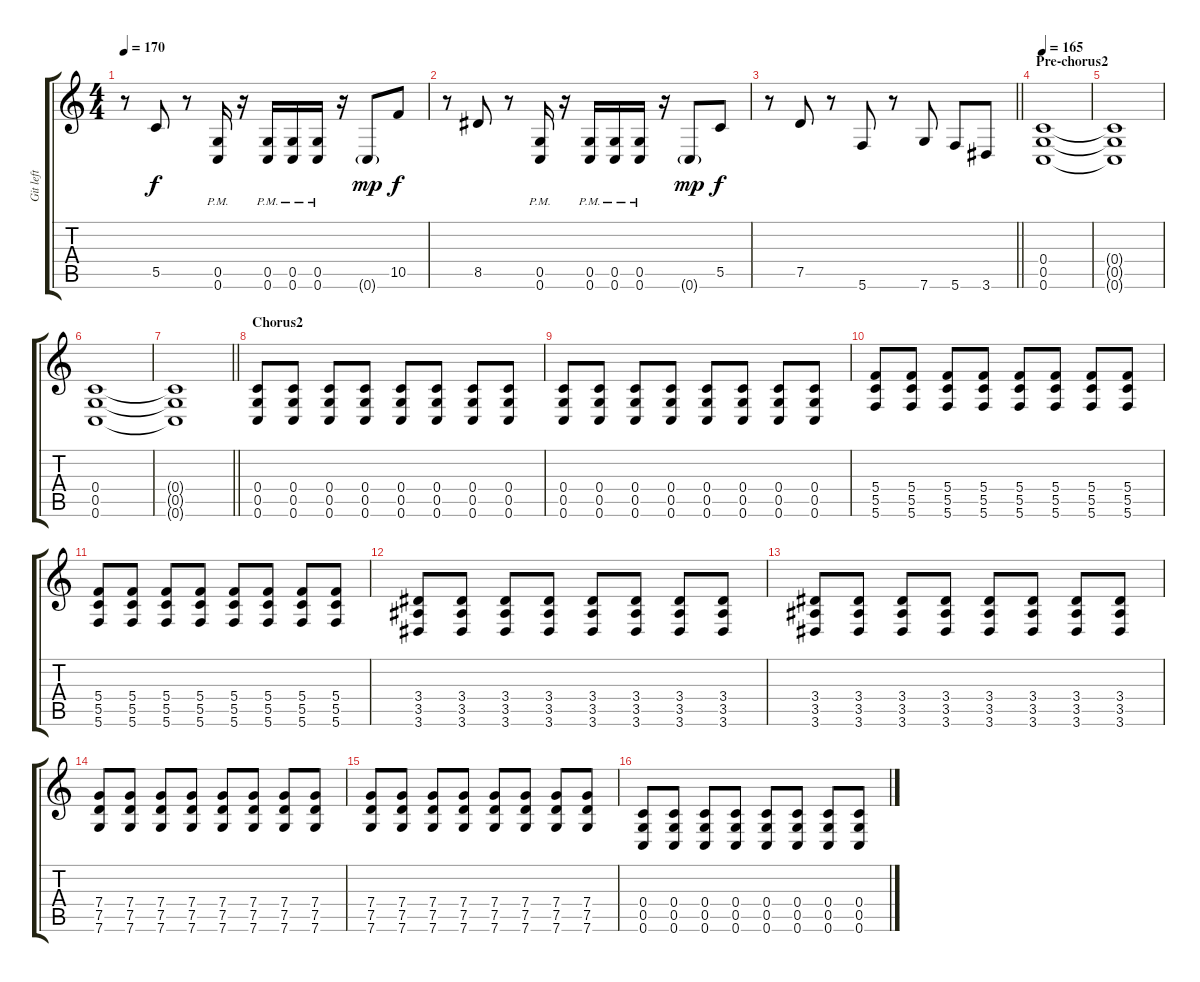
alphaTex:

\track ("Git left" "Git left") {instrument overdrivenguitar}
\staff {score tabs}
\tuning (D4 A3 F3 C3 G2 C2) {hide}
\ts (4 4)
\tempo 170
\clef g2
\ks c
r.8{dy f} 5.5.8 r.8 (0.5{pm} 0.6{pm}).16 r.16 (0.5{pm} 0.6{pm}).16 (0.5{pm} 0.6{pm}).16 (0.5{pm} 0.6{pm}).16 r.16 0.6{g}.8{dy mp} 10.5.8{dy f} |
r.8 8.5.8 r.8 (0.5{pm} 0.6{pm}).16 r.16 (0.5{pm} 0.6{pm}).16 (0.5{pm} 0.6{pm}).16 (0.5{pm} 0.6{pm}).16 r.16 0.6{g}.8{dy mp} 5.5.8{dy f} |
\barLineRight lightlight
r.8 7.5.8 r.8 5.6.8 r.8 7.6.8 5.6.8 3.6.8 |
\section ("" "Pre-chorus2")
\tempo 165
(0.4 0.5 0.6).1 |
(0.4{t} 0.5{t} 0.6{t}).1 |
(0.4 0.5 0.6).1 |
\barLineRight lightlight
(0.4{t} 0.5{t} 0.6{t}).1 |
\section ("" "Chorus2")
(0.4 0.5 0.6).8 (0.4 0.5 0.6).8 (0.4 0.5 0.6).8 (0.4 0.5 0.6).8 (0.4 0.5 0.6).8 (0.4 0.5 0.6).8 (0.4 0.5 0.6).8 (0.4 0.5 0.6).8 |
(0.4 0.5 0.6).8 (0.4 0.5 0.6).8 (0.4 0.5 0.6).8 (0.4 0.5 0.6).8 (0.4 0.5 0.6).8 (0.4 0.5 0.6).8 (0.4 0.5 0.6).8 (0.4 0.5 0.6).8 |
(5.4 5.5 5.6).8 (5.4 5.5 5.6).8 (5.4 5.5 5.6).8 (5.4 5.5 5.6).8 (5.4 5.5 5.6).8 (5.4 5.5 5.6).8 (5.4 5.5 5.6).8 (5.4 5.5 5.6).8 |
(5.4 5.5 5.6).8 (5.4 5.5 5.6).8 (5.4 5.5 5.6).8 (5.4 5.5 5.6).8 (5.4 5.5 5.6).8 (5.4 5.5 5.6).8 (5.4 5.5 5.6).8 (5.4 5.5 5.6).8 |
(3.4 3.5 3.6).8 (3.4 3.5 3.6).8 (3.4 3.5 3.6).8 (3.4 3.5 3.6).8 (3.4 3.5 3.6).8 (3.4 3.5 3.6).8 (3.4 3.5 3.6).8 (3.4 3.5 3.6).8 |
(3.4 3.5 3.6).8 (3.4 3.5 3.6).8 (3.4 3.5 3.6).8 (3.4 3.5 3.6).8 (3.4 3.5 3.6).8 (3.4 3.5 3.6).8 (3.4 3.5 3.6).8 (3.4 3.5 3.6).8 |
(7.4 7.5 7.6).8 (7.4 7.5 7.6).8 (7.4 7.5 7.6).8 (7.4 7.5 7.6).8 (7.4 7.5 7.6).8 (7.4 7.5 7.6).8 (7.4 7.5 7.6).8 (7.4 7.5 7.6).8 |
(7.4 7.5 7.6).8 (7.4 7.5 7.6).8 (7.4 7.5 7.6).8 (7.4 7.5 7.6).8 (7.4 7.5 7.6).8 (7.4 7.5 7.6).8 (7.4 7.5 7.6).8 (7.4 7.5 7.6).8 |
(0.4 0.5 0.6).8 (0.4 0.5 0.6).8 (0.4 0.5 0.6).8 (0.4 0.5 0.6).8 (0.4 0.5 0.6).8 (0.4 0.5 0.6).8 (0.4 0.5 0.6).8 (0.4 0.5 0.6).8
